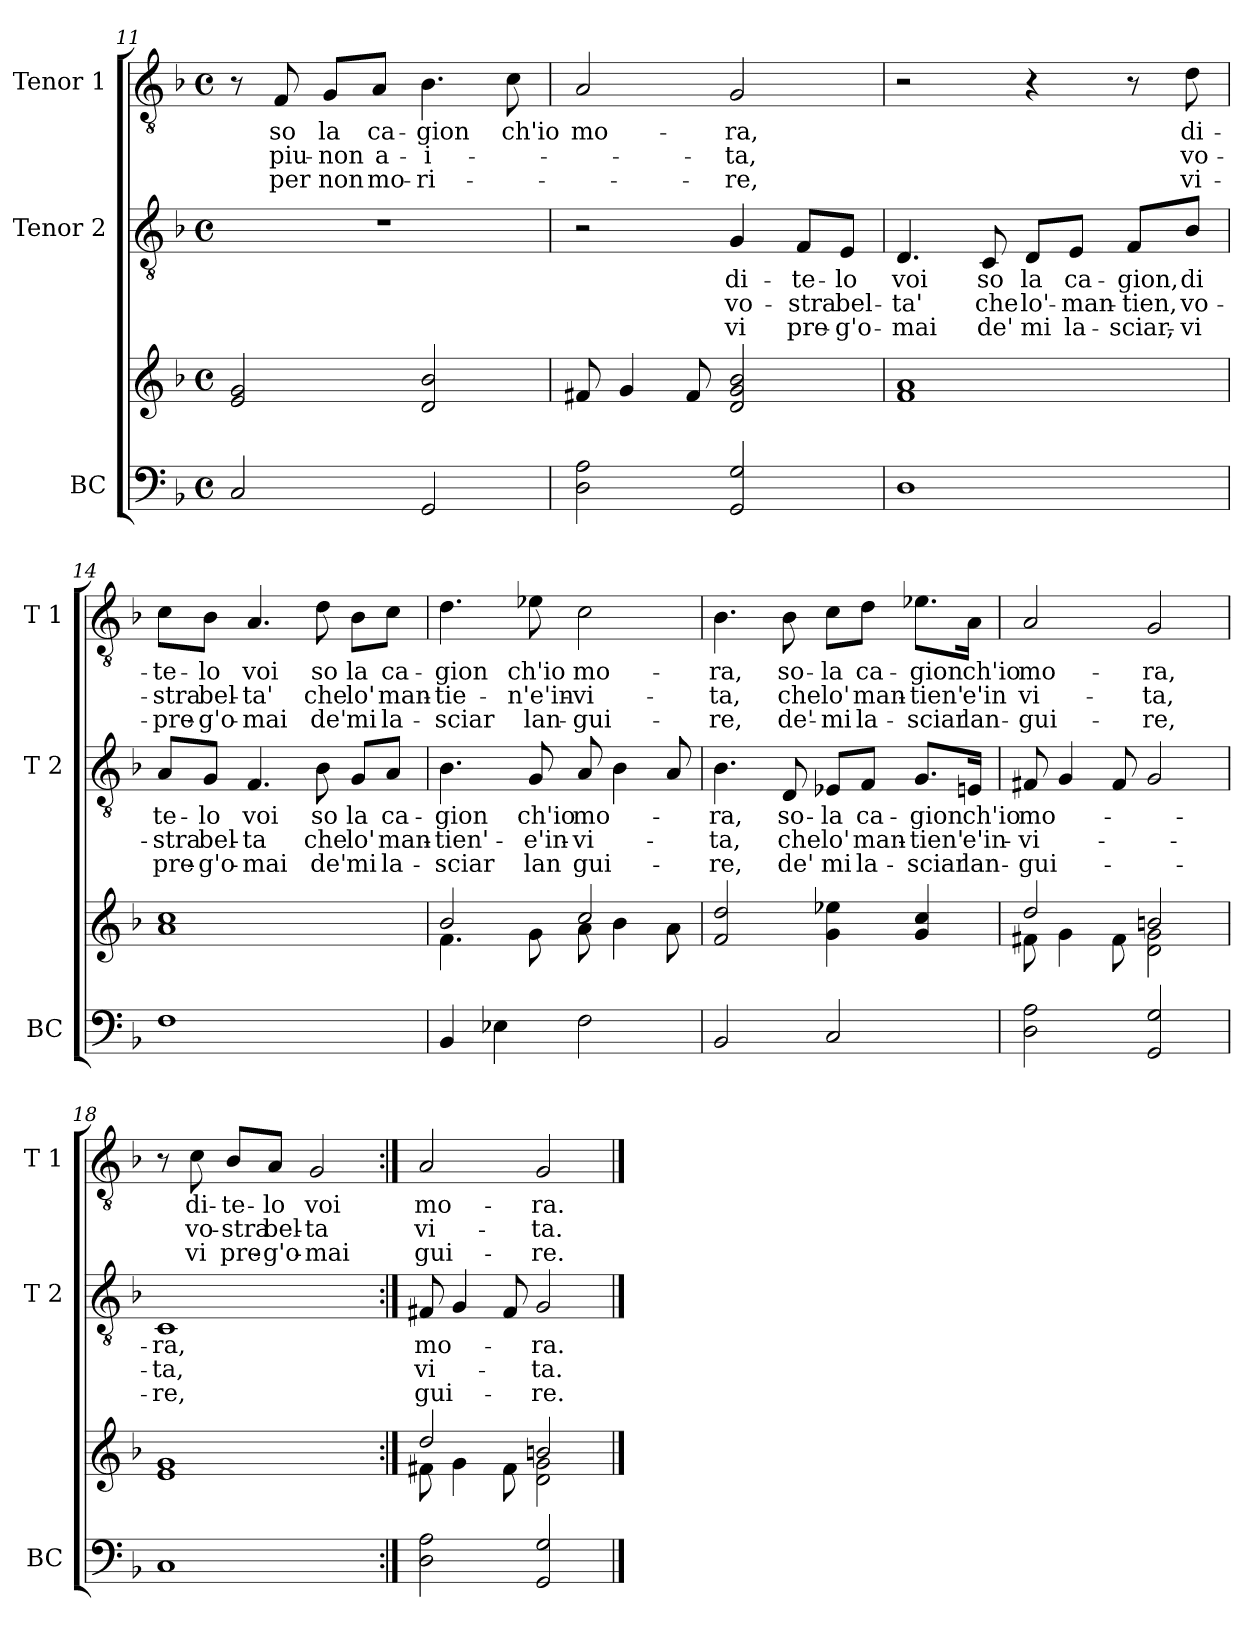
**kern	**kern	**kern	**text	**text	**text	**kern	**text	**text	**text
*part3	*part3	*part2	*part2	*part2	*part2	*part1	*part1	*part1	*part1
*staff4	*staff3	*staff2	*staff2	*staff2	*staff2	*staff1	*staff1	*staff1	*staff1
*I"BC	*	*I"Tenor 2	*	*	*	*I"Tenor 1	*	*	*
*I'BC	*	*I'T 2	*	*	*	*I'T 1	*	*	*
*clefF4	*clefG2	*clefGv2	*	*	*	*clefGv2	*	*	*
*k[b-]	*k[b-]	*k[b-]	*	*	*	*k[b-]	*	*	*
*F:	*F:	*F:	*	*	*	*F:	*	*	*
*M4/4	*M4/4	*M4/4	*	*	*	*M4/4	*	*	*
*met(c)	*met(c)	*met(c)	*	*	*	*met(c)	*	*	*
=11	=11	=11	=11	=11	=11	=11	=11	=11	=11
2C/	2e/ 2g/	1r	.	.	.	8r	.	.	.
.	.	.	.	.	.	8F/	so	-piu-	per
.	.	.	.	.	.	8G/L	la	-non	non
.	.	.	.	.	.	8A/J	ca-	a-	mo-
2GG/	2d/ 2b-/	.	.	.	.	4.B-\	-gion	-i-	-ri-
.	.	.	.	.	.	8c\	ch'io	.	.
!!LO:LB:g=z
=12	=12	=12	=12	=12	=12	=12	=12	=12	=12
2D\ 2A\	8f#X/	2r	.	.	.	2A/	mo-	.	.
.	4g/	.	.	.	.	.	.	.	.
.	8f#/	.	.	.	.	.	.	.	.
2GG/ 2G/	2d/ 2g/ 2b-/	4G/	di-	vo-	vi	2G/	-ra,	-ta,	-re,
.	.	8F/L	-te-	-stra	pre-	.	.	.	.
.	.	8E/J	-lo	bel-	-g'o-	.	.	.	.
=13	=13	=13	=13	=13	=13	=13	=13	=13	=13
1D	1f 1a	4.D/	voi	-ta'	-mai	2r	.	.	.
.	.	8C/	so	che	de'	.	.	.	.
.	.	8D/L	la	lo'-	mi	4r	.	.	.
.	.	8E/J	ca-	-man-	la-	.	.	.	.
.	.	8F/L	-gion,	-tien,	-sciar,-	8r	.	.	.
.	.	8B-/J	di	vo-	-vi	8d\	di-	vo-	vi-
=14	=14	=14	=14	=14	=14	=14	=14	=14	=14
1F	1a 1cc	8A/L	te-	-stra	pre-	8c\L	-te-	-stra	-pre-
.	.	8G/J	-lo	bel-	-g'o-	8B-\J	-lo	bel-	-g'o-
.	.	4.F/	voi	-ta	-mai	4.A/	voi	-ta'	-mai
.	.	8B-\	so	che	de'	8d\	so	che	de'
.	.	8G/L	la	lo'	mi	8B-\L	la	lo'	mi
.	.	8A/J	ca-	man-	la-	8c\J	ca-	man-	la-
=15	=15	=15	=15	=15	=15	=15	=15	=15	=15
*	*^	*	*	*	*	*	*	*	*
4BB-/	2b-/	4.f\	4.B-\	-gion	-tien'-	-sciar	4.d\	-gion	-tie-	-sciar
4E-X\	.	.	.	.	.	.	.	.	.	.
.	.	8g\	8G/	ch'io	-e'in-	lan	8e-X\	ch'io	-n'e'in-	lan-
2F\	2cc/	8a\	8A/	mo-	-vi-	gui-	2c\	mo-	-vi-	-gui-
.	.	4b-\	4B-\	.	.	.	.	.	.	.
.	.	8a\	8A/	.	.	.	.	.	.	.
*	*v	*v	*	*	*	*	*	*	*	*
!!LO:LB:g=z
=16	=16	=16	=16	=16	=16	=16	=16	=16	=16
2BB-/	2f/ 2dd/	4.B-\	-ra,	-ta,	-re,	4.B-\	-ra,	-ta,	-re,
.	.	8D/	so-	che	de'	8B-\	so-	che	de'-
2C/	4g\ 4ee-X\	8E-X/L	-la	lo'	mi	8c\L	-la	lo'	-mi
.	.	8F/J	ca-	man-	la-	8d\J	ca-	man-	la-
.	4g/ 4cc/	8.G/L	-gion	-tien'	-sciar	8.e-X\L	-gion	-tien'	-sciar
.	.	16En/Jk	ch'io	e'in-	lan-	16A\Jk	ch'io	e'in	lan-
=17	=17	=17	=17	=17	=17	=17	=17	=17	=17
*	*^	*	*	*	*	*	*	*	*
2D\ 2A\	2dd/	8f#X\	8F#X/	mo-	-vi-	-gui-	2A/	mo-	vi-	-gui-
.	.	4g\	4G/	.	.	.	.	.	.	.
.	.	8f#\	8F#/	.	.	.	.	.	.	.
2GG/ 2G/	2bn/	2d\ 2g\	2G/	.	.	.	2G/	-ra,	-ta,	-re,
*	*v	*v	*	*	*	*	*	*	*	*
=18	=18	=18	=18	=18	=18	=18	=18	=18	=18
1C	1e 1g	1C	-ra,	-ta,	-re,	8r	.	.	.
.	.	.	.	.	.	8c\	di-	vo-	vi
.	.	.	.	.	.	8B-/L	-te-	-stra	pre-
.	.	.	.	.	.	8A/J	-lo	bel-	-g'o-
.	.	.	.	.	.	2G/	voi	-ta	-mai
=19:|!	=19:|!	=19:|!	=19:|!	=19:|!	=19:|!	=19:|!	=19:|!	=19:|!	=19:|!
*	*^	*	*	*	*	*	*	*	*
2D\ 2A\	2dd/	8f#X\	8F#X/	mo-	vi-	gui-	2A/	mo-	vi-	gui-
.	.	4g\	4G/	.	.	.	.	.	.	.
.	.	8f#\	8F#/	.	.	.	.	.	.	.
2GG/ 2G/	2bn/	2d\ 2g\	2G/	-ra.	-ta.	-re.	2G/	-ra.	-ta.	-re.
*	*v	*v	*	*	*	*	*	*	*	*
==	==	==	==	==	==	==	==	==	==
*-	*-	*-	*-	*-	*-	*-	*-	*-	*-
